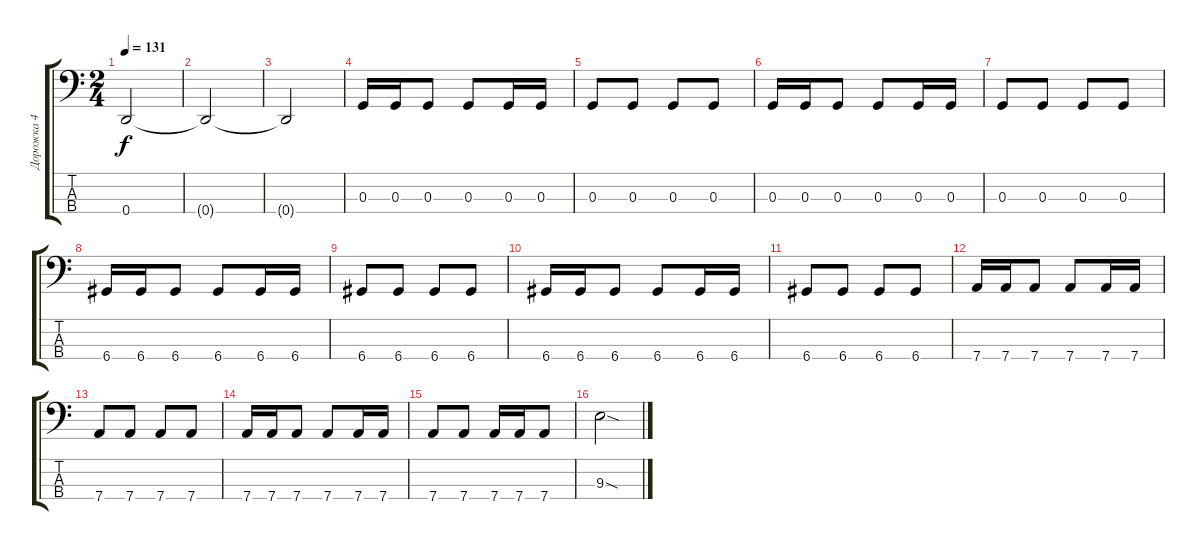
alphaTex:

\track ("Дорожка 4" "Дорожка 4") {instrument electricbassfinger}
\staff {score tabs}
\tuning (F2 C2 G1 D1) {hide}
\ts (2 4)
\tempo 131
\clef f4
\ks c
0.4{t}.2{dy f} |
0.4{t}.2 |
0.4{t}.2 |
0.3.16 0.3.16 0.3.8 0.3.8 0.3.16 0.3.16 |
0.3.8 0.3.8 0.3.8 0.3.8 |
0.3.16 0.3.16 0.3.8 0.3.8 0.3.16 0.3.16 |
0.3.8 0.3.8 0.3.8 0.3.8 |
6.4.16 6.4.16 6.4.8 6.4.8 6.4.16 6.4.16 |
6.4.8 6.4.8 6.4.8 6.4.8 |
6.4.16 6.4.16 6.4.8 6.4.8 6.4.16 6.4.16 |
6.4.8 6.4.8 6.4.8 6.4.8 |
7.4.16 7.4.16 7.4.8 7.4.8 7.4.16 7.4.16 |
7.4.8 7.4.8 7.4.8 7.4.8 |
7.4.16 7.4.16 7.4.8 7.4.8 7.4.16 7.4.16 |
7.4.8 7.4.8 7.4.16 7.4.16 7.4.8 |
9.3{sod}.2
